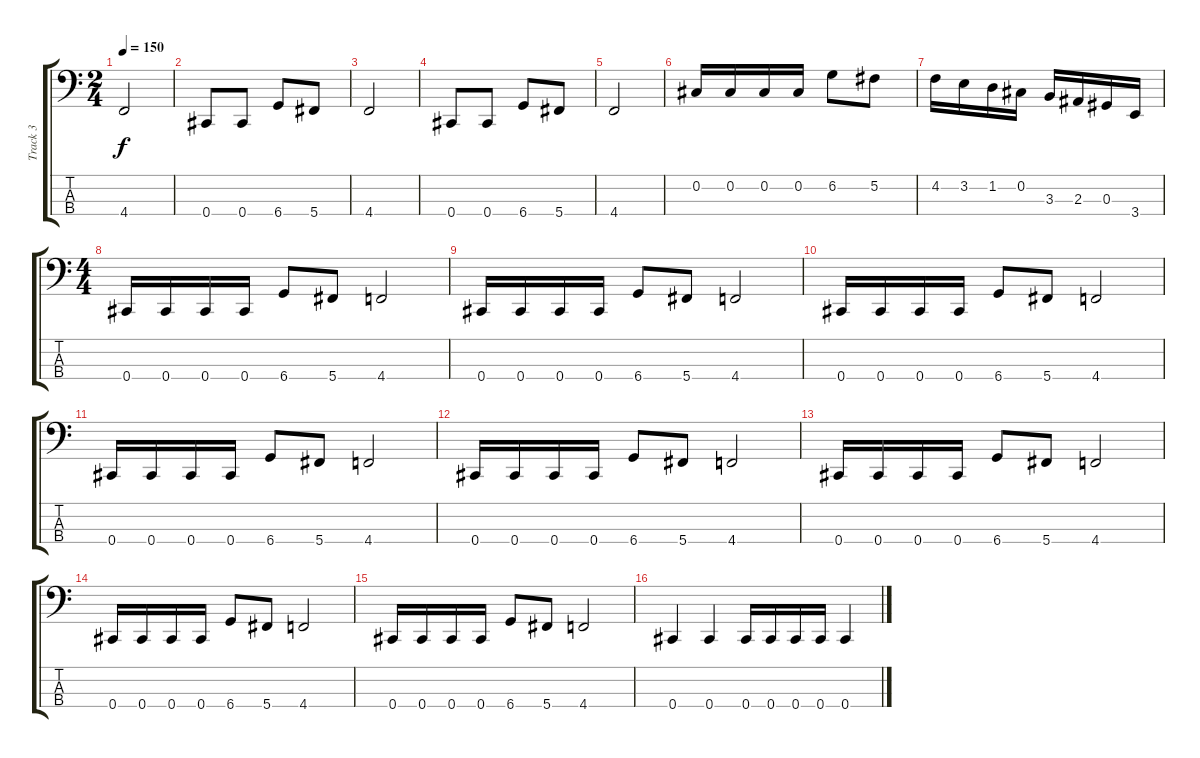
\track ("Track 3" "Track 3") {instrument electricbasspick}
\staff {score tabs}
\tuning (Gb2 Db2 Ab1 Db1) {hide}
\ts (2 4)
\tempo 150
\clef f4
\ks c
4.4.2{dy f} |
0.4.8 0.4.8 6.4.8 5.4.8 |
4.4.2 |
0.4.8 0.4.8 6.4.8 5.4.8 |
4.4.2 |
0.2.16 0.2.16 0.2.16 0.2.16 6.2.8 5.2.8 |
4.2.16 3.2.16 1.2.16 0.2.16 3.3.16 2.3.16 0.3.16 3.4.16 |
\ts (4 4)
0.4.16 0.4.16 0.4.16 0.4.16 6.4.8 5.4.8 4.4.2 |
0.4.16 0.4.16 0.4.16 0.4.16 6.4.8 5.4.8 4.4.2 |
0.4.16 0.4.16 0.4.16 0.4.16 6.4.8 5.4.8 4.4.2 |
0.4.16 0.4.16 0.4.16 0.4.16 6.4.8 5.4.8 4.4.2 |
0.4.16 0.4.16 0.4.16 0.4.16 6.4.8 5.4.8 4.4.2 |
0.4.16 0.4.16 0.4.16 0.4.16 6.4.8 5.4.8 4.4.2 |
0.4.16 0.4.16 0.4.16 0.4.16 6.4.8 5.4.8 4.4.2 |
0.4.16 0.4.16 0.4.16 0.4.16 6.4.8 5.4.8 4.4.2 |
0.4.4 0.4.4 0.4.16 0.4.16 0.4.16 0.4.16 0.4.4
